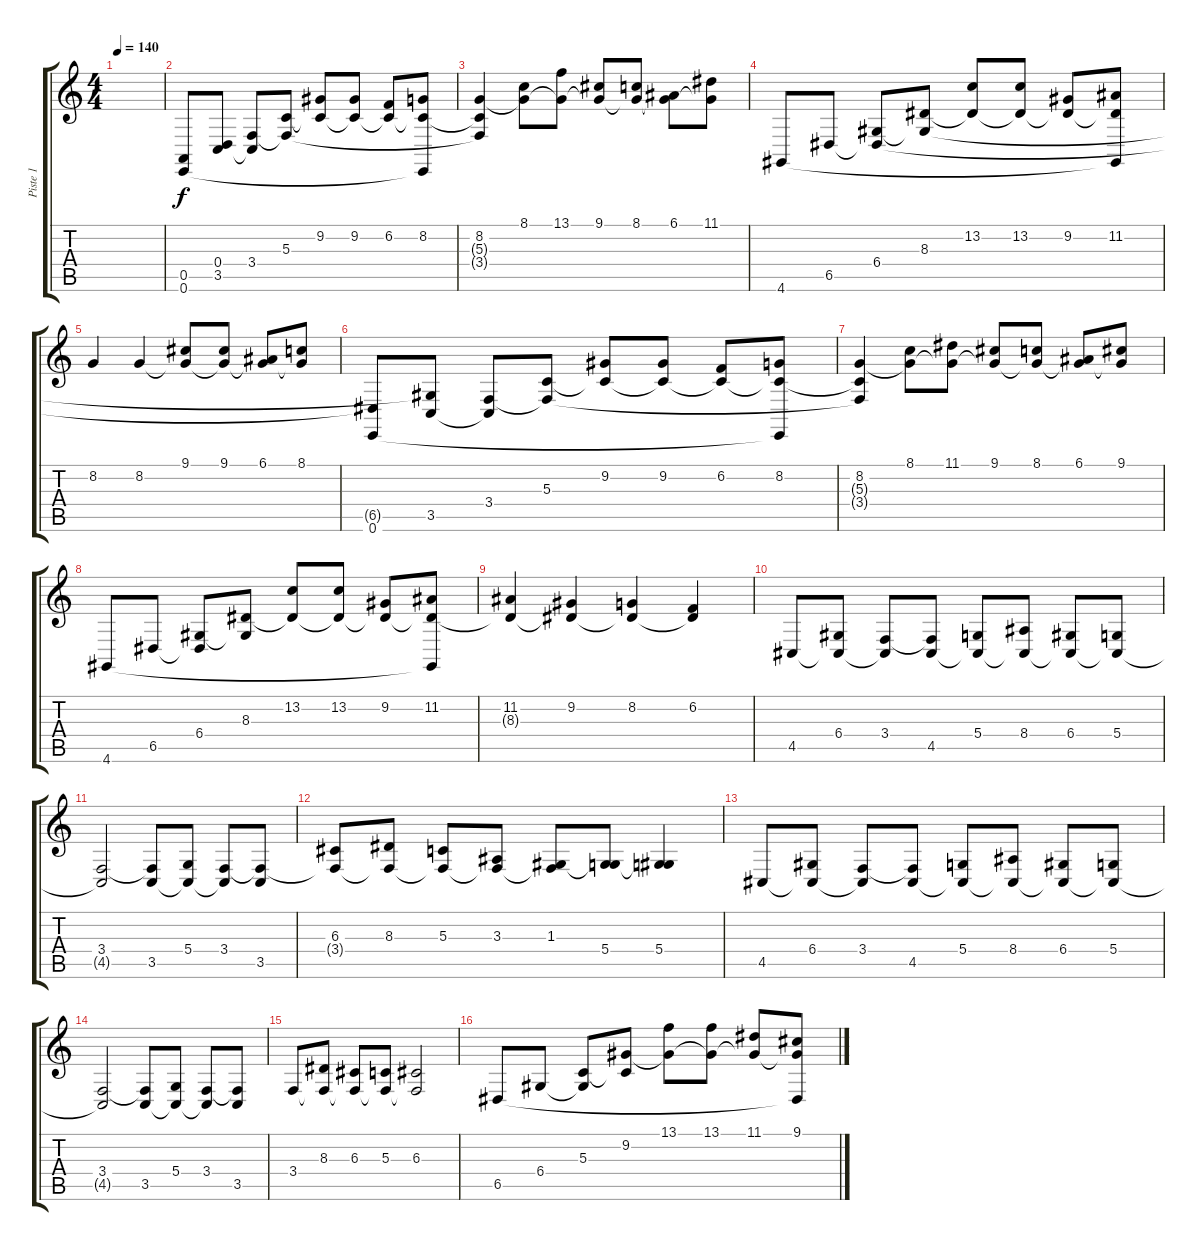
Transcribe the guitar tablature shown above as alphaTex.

\track ("Piste 1" "Piste 1") {instrument brightacousticpiano}
\staff {score tabs}
\tuning (E4 B3 G3 D3 A2 E2) {hide}
\ts (4 4)
\tempo 140
\clef g2
\ks c
|
(0.5 0.6).8 (0.4 3.5).8 (3.4 3.5{t}).8 (5.3 3.4{t}).8 (9.2 5.3{t}).8 (9.2 5.3{t}).8 (6.2 5.3{t}).8 (8.2 5.3{t} 0.6{t}).8 |
(8.2 5.3{t} 3.4{t}).4 (8.1 8.2{t}).8 (13.1 8.2{t}).8 (9.1 8.2{t}).8 (8.1 8.2{t}).8 (6.1 8.2{t}).8 (11.1 8.2{t}).8 |
4.6.8 6.5.8 (6.4 6.5{t}).8 (8.3 6.4{t}).8 (13.2 8.3{t}).8 (13.2 8.3{t}).8 (9.2 8.3{t}).8 (11.2 8.3{t} 4.6{t}).8 |
8.2.4 8.2.4 (9.1 8.2{t}).8 (9.1 8.2{t}).8 (6.1 8.2{t}).8 (8.1 8.2{t}).8 |
(6.5{t} 0.6).8 (6.4{t} 3.5).8 (3.4 3.5{t}).8 (5.3 3.4{t}).8 (9.2 5.3{t}).8 (9.2 5.3{t}).8 (6.2 5.3{t}).8 (8.2 5.3{t} 0.6{t}).8 |
(8.2 5.3{t} 3.4{t}).4 (8.1 8.2{t}).8 (11.1 8.2{t}).8 (9.1 8.2{t}).8 (8.1 8.2{t}).8 (6.1 8.2{t}).8 (9.1 8.2{t}).8 |
4.6.8 6.5.8 (6.4 6.5{t}).8 (8.3 6.4{t}).8 (13.2 8.3{t}).8 (13.2 8.3{t}).8 (9.2 8.3{t}).8 (11.2 8.3{t} 4.6{t}).8 |
(11.2 8.3{t}).4 (9.2 8.3{t}).4 (8.2 8.3{t}).4 (6.2 8.3{t}).4 |
4.5.8 (6.4 4.5{t}).8 (3.4 4.5{t}).8 (3.4{t} 4.5).8 (5.4 4.5{t}).8 (8.4 4.5{t}).8 (6.4 4.5{t}).8 (5.4 4.5{t}).8 |
(3.4 4.5{t}).2 (3.4{t} 3.5).8 (5.4 3.5{t}).8 (3.4 3.5{t}).8 (3.4{t} 3.5).8 |
(6.3 3.4{t}).8 (8.3 3.4{t}).8 (5.3 3.4{t}).8 (3.3 3.4{t}).8 (1.3 3.4{t}).8 (1.3{t} 5.4).8 (1.3{t} 5.4).4 |
4.5.8 (6.4 4.5{t}).8 (3.4 4.5{t}).8 (3.4{t} 4.5).8 (5.4 4.5{t}).8 (8.4 4.5{t}).8 (6.4 4.5{t}).8 (5.4 4.5{t}).8 |
(3.4 4.5{t}).2 (3.4{t} 3.5).8 (5.4 3.5{t}).8 (3.4 3.5{t}).8 (3.4{t} 3.5).8 |
3.4.8 (8.3 3.4{t}).8 (6.3 3.4{t}).8 (5.3 3.4{t}).8 (6.3 3.4{t}).2 |
6.5.8 6.4.8 (5.3 6.4{t}).8 (9.2 5.3{t}).8 (13.1 9.2{t}).8 (13.1 9.2{t}).8 (11.1 9.2{t}).8 (9.1 9.2{t} 6.5{t}).8
